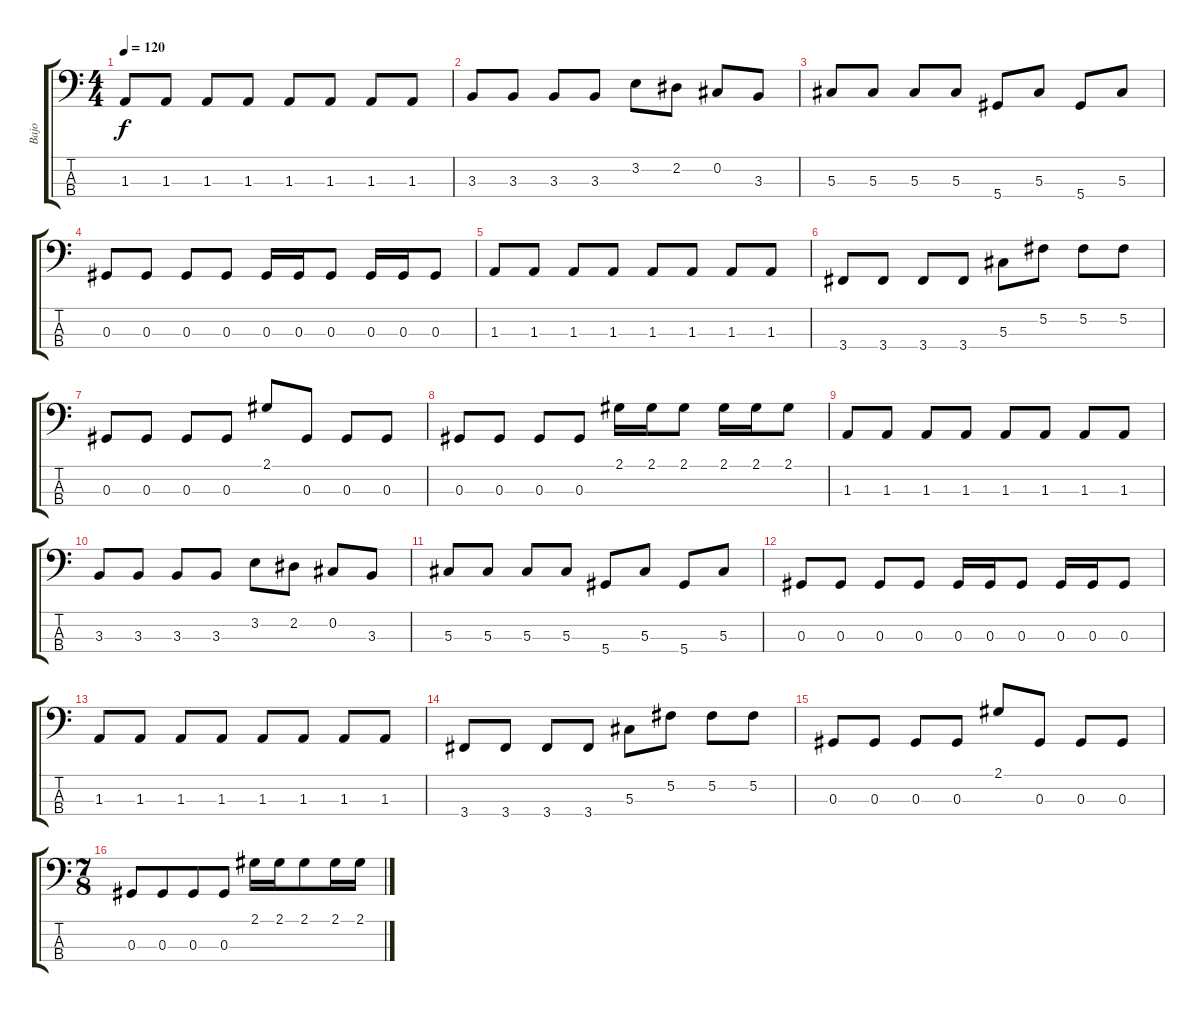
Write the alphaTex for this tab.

\track ("Bajo" "Bajo") {instrument electricbassfinger}
\staff {score tabs}
\tuning (Gb2 Db2 Ab1 Eb1) {hide}
\ts (4 4)
\tempo 120
\clef f4
\ks c
1.3.8{dy f} 1.3.8 1.3.8 1.3.8 1.3.8 1.3.8 1.3.8 1.3.8 |
3.3.8 3.3.8 3.3.8 3.3.8 3.2.8 2.2.8 0.2.8 3.3.8 |
5.3.8 5.3.8 5.3.8 5.3.8 5.4.8 5.3.8 5.4.8 5.3.8 |
0.3.8 0.3.8 0.3.8 0.3.8 0.3.16 0.3.16 0.3.8 0.3.16 0.3.16 0.3.8 |
1.3.8 1.3.8 1.3.8 1.3.8 1.3.8 1.3.8 1.3.8 1.3.8 |
3.4.8 3.4.8 3.4.8 3.4.8 5.3.8 5.2.8 5.2.8 5.2.8 |
0.3.8 0.3.8 0.3.8 0.3.8 2.1.8 0.3.8 0.3.8 0.3.8 |
0.3.8 0.3.8 0.3.8 0.3.8 2.1.16 2.1.16 2.1.8 2.1.16 2.1.16 2.1.8 |
1.3.8 1.3.8 1.3.8 1.3.8 1.3.8 1.3.8 1.3.8 1.3.8 |
3.3.8 3.3.8 3.3.8 3.3.8 3.2.8 2.2.8 0.2.8 3.3.8 |
5.3.8 5.3.8 5.3.8 5.3.8 5.4.8 5.3.8 5.4.8 5.3.8 |
0.3.8 0.3.8 0.3.8 0.3.8 0.3.16 0.3.16 0.3.8 0.3.16 0.3.16 0.3.8 |
1.3.8 1.3.8 1.3.8 1.3.8 1.3.8 1.3.8 1.3.8 1.3.8 |
3.4.8 3.4.8 3.4.8 3.4.8 5.3.8 5.2.8 5.2.8 5.2.8 |
0.3.8 0.3.8 0.3.8 0.3.8 2.1.8 0.3.8 0.3.8 0.3.8 |
\ts (7 8)
0.3.8 0.3.8 0.3.8 0.3.8 2.1.16 2.1.16 2.1.8 2.1.16 2.1.16
